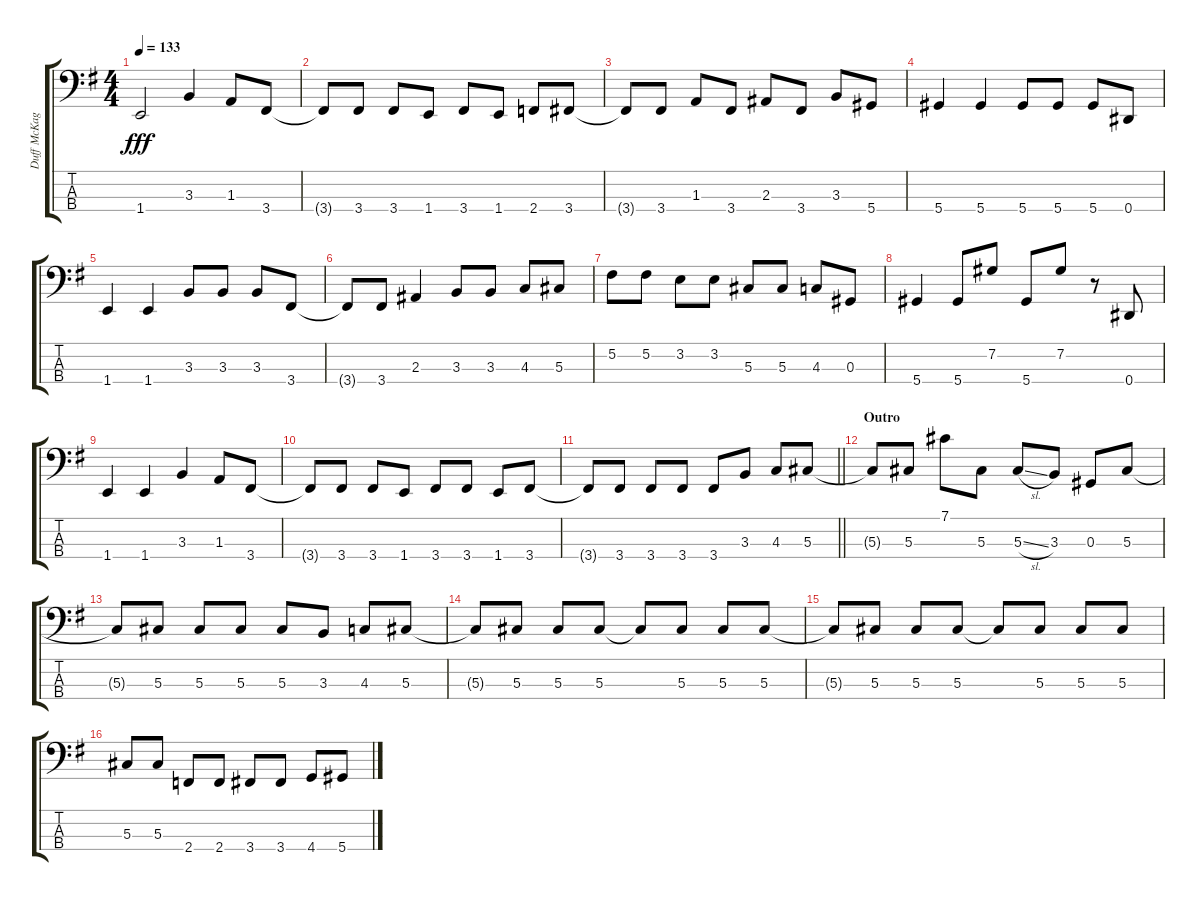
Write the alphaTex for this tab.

\track ("Duff McKagan - Bass" "Duff McKag") {instrument electricbasspick}
\staff {score tabs}
\tuning (Gb2 Db2 Ab1 Eb1) {hide}
\ts (4 4)
\tempo 133
\clef f4
\ks g
1.4.2{dy fff} 3.3.4 1.3.8 3.4.8 |
3.4{t}.8 3.4.8 3.4.8 1.4.8 3.4.8 1.4.8 2.4.8 3.4.8 |
3.4{t}.8 3.4.8 1.3.8 3.4.8 2.3.8 3.4.8 3.3.8 5.4.8 |
5.4.4 5.4.4 5.4.8 5.4.8 5.4.8 0.4.8 |
1.4.4 1.4.4 3.3.8 3.3.8 3.3.8 3.4.8 |
3.4{t}.8 3.4.8 2.3.4 3.3.8 3.3.8 4.3.8 5.3.8 |
5.2.8 5.2.8 3.2.8 3.2.8 5.3.8 5.3.8 4.3.8 0.3.8 |
5.4.4 5.4.8 7.2.8 5.4.8 7.2.8 r.8 0.4.8 |
1.4.4 1.4.4 3.3.4 1.3.8 3.4.8 |
3.4{t}.8 3.4.8 3.4.8 1.4.8 3.4.8 3.4.8 1.4.8 3.4.8 |
\barLineRight lightlight
3.4{t}.8 3.4.8 3.4.8 3.4.8 3.4.8 3.3.8 4.3.8 5.3.8 |
\section ("" "Outro")
5.3{t}.8 5.3.8 7.1.8 5.3.8 5.3{sl}.8 3.3.8 0.3.8 5.3.8 |
5.3{t}.8 5.3.8 5.3.8 5.3.8 5.3.8 3.3.8 4.3.8 5.3.8 |
5.3{t}.8 5.3.8 5.3.8 5.3.8 5.3{t}.8 5.3.8 5.3.8 5.3.8 |
5.3{t}.8 5.3.8 5.3.8 5.3.8 5.3{t}.8 5.3.8 5.3.8 5.3.8 |
5.3.8 5.3.8 2.4.8 2.4.8 3.4.8 3.4.8 4.4.8 5.4.8
